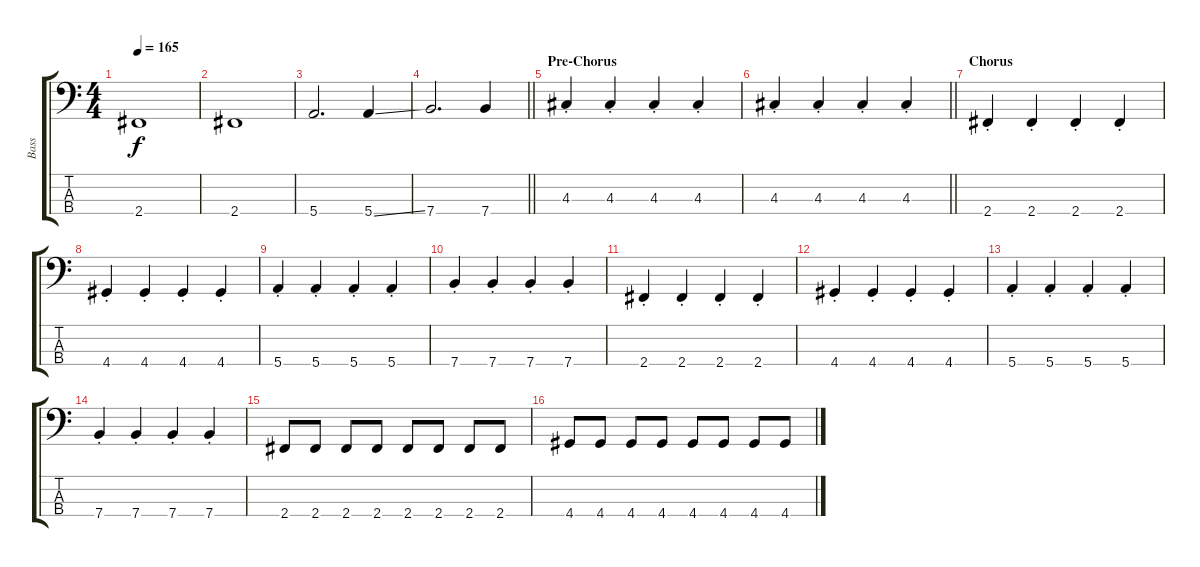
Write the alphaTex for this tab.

\track ("Bass" "Bass") {instrument fretlessbass}
\staff {score tabs}
\tuning (G2 D2 A1 E1) {hide}
\ts (4 4)
\tempo 165
\clef f4
\ks c
2.4.1{dy f} |
2.4.1 |
5.4.2{d} 5.4{ss}.4 |
\barLineRight lightlight
7.4.2{d} 7.4.4 |
\section ("" "Pre-Chorus")
4.3{st}.4 4.3{st}.4 4.3{st}.4 4.3{st}.4 |
\barLineRight lightlight
4.3{st}.4 4.3{st}.4 4.3{st}.4 4.3{st}.4 |
\section ("" "Chorus")
2.4{st}.4 2.4{st}.4 2.4{st}.4 2.4{st}.4 |
4.4{st}.4 4.4{st}.4 4.4{st}.4 4.4{st}.4 |
5.4{st}.4 5.4{st}.4 5.4{st}.4 5.4{st}.4 |
7.4{st}.4 7.4{st}.4 7.4{st}.4 7.4{st}.4 |
2.4{st}.4 2.4{st}.4 2.4{st}.4 2.4{st}.4 |
4.4{st}.4 4.4{st}.4 4.4{st}.4 4.4{st}.4 |
5.4{st}.4 5.4{st}.4 5.4{st}.4 5.4{st}.4 |
7.4{st}.4 7.4{st}.4 7.4{st}.4 7.4{st}.4 |
2.4.8 2.4.8 2.4.8 2.4.8 2.4.8 2.4.8 2.4.8 2.4.8 |
4.4.8 4.4.8 4.4.8 4.4.8 4.4.8 4.4.8 4.4.8 4.4.8
